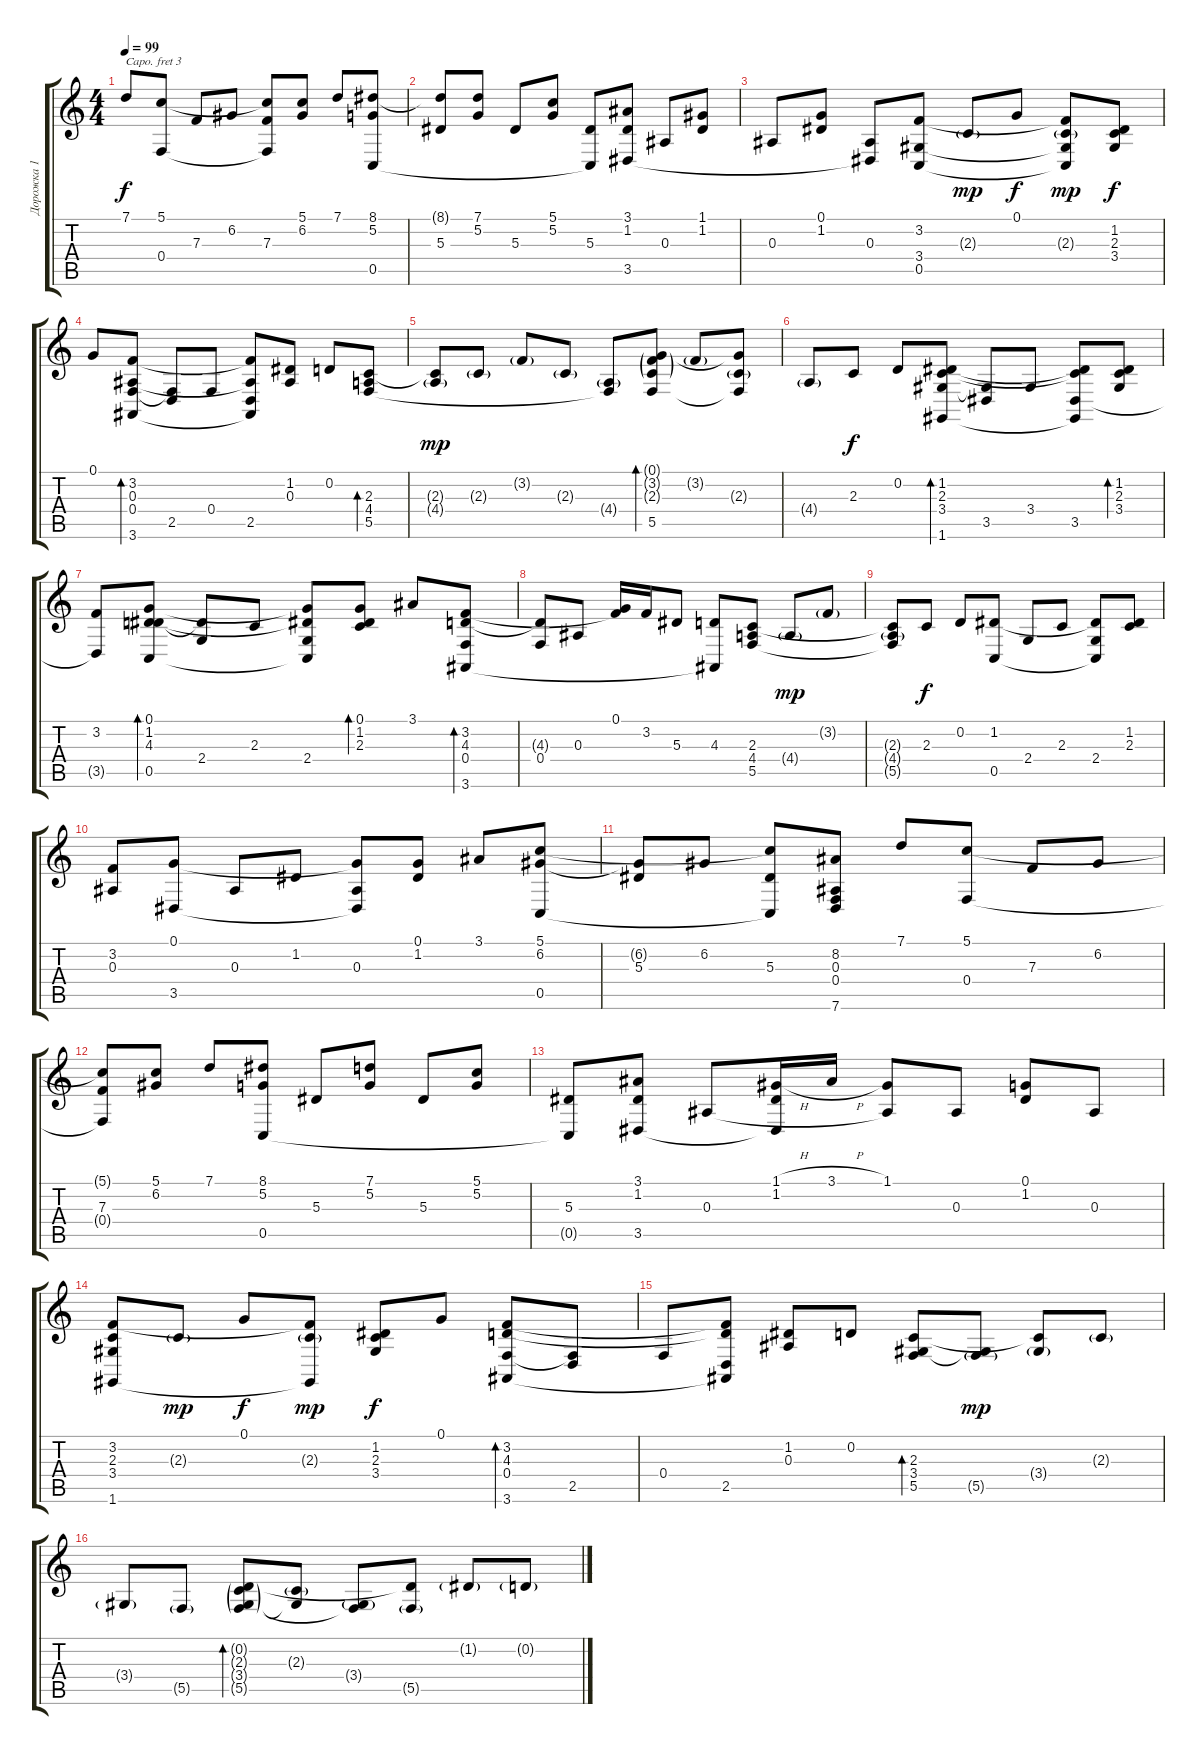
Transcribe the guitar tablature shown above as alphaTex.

\track ("Дорожка 1" "Дорожка 1") {instrument acousticgrandpiano}
\staff {score tabs}
\capo 3
\tuning (E4 B3 G3 D3 A2 E2) {hide}
\ts (4 4)
\tempo 99
\clef g2
\ks c
7.1.8{dy f} (5.1 0.4).8 7.3.8 6.2.8 (5.1{t} 7.3 0.4{t}).8 (5.1 6.2).8 7.1.8 (8.1 5.2 0.5).8 |
(8.1{t} 5.3).8 (7.1 5.2).8 5.3.8 (5.1 5.2).8 (5.3 0.5{t}).8 (3.1 1.2 3.5).8 0.3.8 (1.1 1.2).8 |
0.3.8 (0.1 1.2).8 (0.3 3.5{t}).8 (3.2 3.4 0.5).8 2.3{g}.8{dy mp} 0.1.8{dy f} (3.2{t} 2.3{g} 3.4{t} 0.5{t}).8{dy mp} (1.2 2.3 3.4).8{dy f} |
0.1.8 (3.2 0.3 0.4 3.6).8{bd 60} (0.4{t} 2.5).8 0.4.8 (3.2{t} 0.3{t} 2.5 3.6{t}).8 (1.2 0.3).8 0.2.8 (2.3 4.4 5.5).8{bd 60} |
(2.3{t} 4.4{g}).8{dy mp} 2.3{g}.8 3.2{g}.8 2.3{g}.8 (4.4{g} 5.5{t}).8 (0.1{g} 3.2{g} 2.3{g} 5.5).8{bd 60} 3.2{g}.8 (0.1{t} 2.3{g} 5.5{t}).8 |
4.4{g}.8 2.3.8{dy f} 0.2.8 (1.2 2.3 3.4 1.6).8{bd 60} (3.4{t} 3.5).8 3.4.8 (1.2{t} 2.3{t} 3.5 1.6{t}).8 (1.2 2.3 3.4).8{bd 60} |
(3.2 3.5{t}).8 (0.1 1.2 4.3 0.5).8{bd 60} (4.3{t} 2.4).8 2.3.8 (0.1{t} 1.2{t} 2.4 0.5{t}).8 (0.1 1.2 2.3).8{bd 60} 3.1.8 (3.2 4.3 0.4 3.6).8{bd 60} |
(4.3{t} 0.4).8 0.3.8 (0.1 3.2{t}).16 3.2.16 5.3.8 (4.3 3.6{t}).8 (2.3 4.4 5.5).8 4.4{g}.8{dy mp} 3.2{g}.8 |
(2.3{t} 4.4{g} 5.5{t}).8 2.3.8{dy f} 0.2.8 (1.2 0.5).8 2.4.8 2.3.8 (1.2{t} 2.4 0.5{t}).8 (1.2 2.3).8 |
(3.2 0.3).8 (0.1 3.5).8 0.3.8 1.2.8 (0.1{t} 0.3 3.5{t}).8 (0.1 1.2).8 3.1.8 (5.1 6.2 0.5).8 |
(6.2{t} 5.3).8 6.2.8 (5.1{t} 5.3 0.5{t}).8 (8.2 0.3 0.4 7.6).8 7.1.8 (5.1 0.4).8 7.3.8 6.2.8 |
(5.1{t} 7.3 0.4{t}).8 (5.1 6.2).8 7.1.8 (8.1 5.2 0.5).8 5.3.8 (7.1 5.2).8 5.3.8 (5.1 5.2).8 |
(5.3 0.5{t}).8 (3.1 1.2 3.5).8 0.3.8 (1.1{h} 1.2 3.5{t}).16 3.1{h}.16 (1.1 0.3{t}).8 0.3.8 (0.1 1.2).8 0.3.8 |
(3.2 2.3 3.4 1.6).8 2.3{g}.8{dy mp} 0.1.8{dy f} (3.2{t} 2.3{g} 1.6{t}).8{dy mp} (1.2 2.3 3.4).8{dy f} 0.1.8 (3.2 4.3 0.4 3.6).8{bd 60} (0.4{t} 2.5).8 |
0.4.8 (3.2{t} 4.3{t} 2.5 3.6{t}).8 (1.2 0.3).8 0.2.8 (2.3 3.4 5.5).8{bd 60} (3.4{t} 5.5{g}).8{dy mp} (2.3{t} 3.4{g}).8 2.3{g}.8 |
3.4{g}.8 5.5{g}.8 (0.2{g} 2.3{g} 3.4{g} 5.5{g}).8{bd 60} (2.3{g} 3.4{t}).8 (3.4{g} 5.5{t}).8 (0.2{t} 5.5{g}).8 1.2{g}.8 0.2{g}.8
